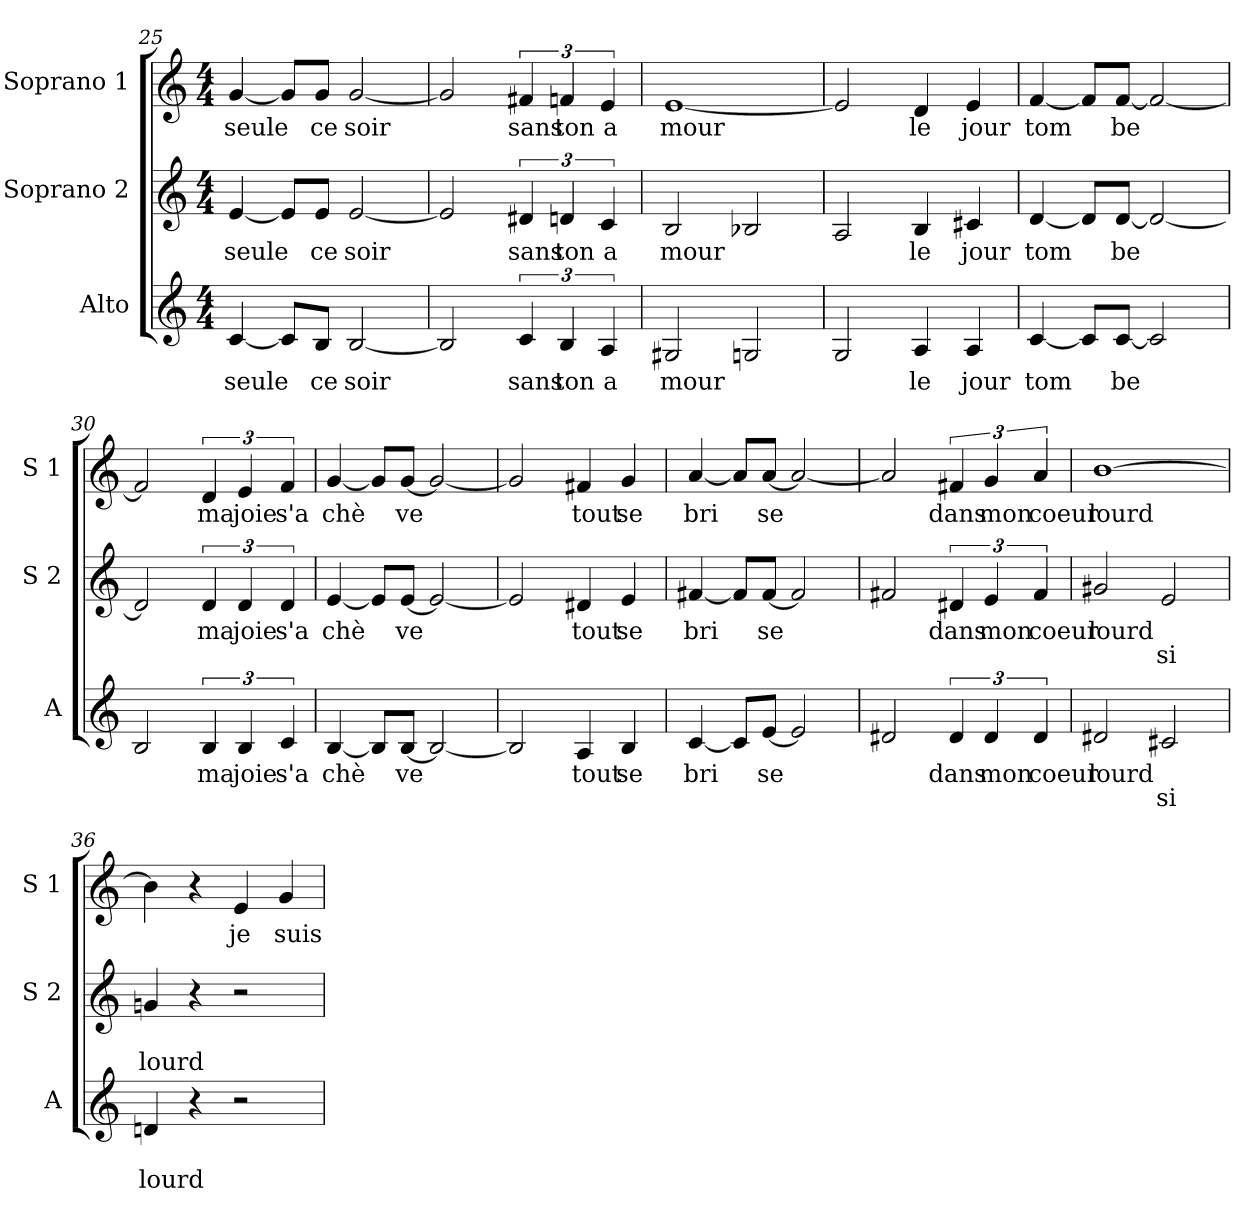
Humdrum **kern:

**kern	**text	**text	**kern	**text	**text	**kern	**text
*part3	*part3	*part3	*part2	*part2	*part2	*part1	*part1
*staff3	*staff3	*staff3	*staff2	*staff2	*staff2	*staff1	*staff1
*I"Alto	*	*	*I"Soprano 2	*	*	*I"Soprano 1	*
*I'A	*	*	*I'S 2	*	*	*I'S 1	*
!!LO:LB:g=z
*clefG2	*	*	*clefG2	*	*	*clefG2	*
*k[]	*	*	*k[]	*	*	*k[]	*
*C:	*	*	*C:	*	*	*C:	*
*M4/4	*	*	*M4/4	*	*	*M4/4	*
=25	=25	=25	=25	=25	=25	=25	=25
!	!LO:LY:b	!	!	!	!	!	!
!	!	!	!	!LO:LY:b	!	!	!
!	!	!	!	!	!	!	!LO:LY:b
[4c/	seule	.	[4e/	seule	.	[4g/	seule
8c/L]	.	.	8e/L]	.	.	8g/L]	.
!	!LO:LY:b	!	!	!	!	!	!
!	!	!	!	!LO:LY:b	!	!	!
!	!	!	!	!	!	!	!LO:LY:b
8B/J	ce	.	8e/J	ce	.	8g/J	ce
!	!LO:LY:b	!	!	!	!	!	!
!	!	!	!	!LO:LY:b	!	!	!
!	!	!	!	!	!	!	!LO:LY:b
[2B/	soir	.	[2e/	soir	.	[2g/	soir
=26	=26	=26	=26	=26	=26	=26	=26
2B/]	.	.	2e/]	.	.	2g/]	.
!	!LO:LY:b	!	!	!	!	!	!
!	!	!	!	!LO:LY:b	!	!	!
!	!	!	!	!	!	!	!LO:LY:b
6c/	sans	.	6d#X/	sans	.	6f#X/	sans
!	!LO:LY:b	!	!	!	!	!	!
!	!	!	!	!LO:LY:b	!	!	!
!	!	!	!	!	!	!	!LO:LY:b
6B/	ton	.	6dn/	ton	.	6fn/	ton
!	!LO:LY:b	!	!	!	!	!	!
!	!	!	!	!LO:LY:b	!	!	!
!	!	!	!	!	!	!	!LO:LY:b
6A/	a	.	6c/	a	.	6e/	a
=27	=27	=27	=27	=27	=27	=27	=27
!	!LO:LY:b	!	!	!	!	!	!
!	!	!	!	!LO:LY:b	!	!	!
!	!	!	!	!	!	!	!LO:LY:b
2G#X/	mour	.	2B/	mour	.	[1e	mour
2Gn/	.	.	2B-X/	.	.	.	.
=28	=28	=28	=28	=28	=28	=28	=28
2G/	.	.	2A/	.	.	2e/]	.
!	!LO:LY:b	!	!	!	!	!	!
!	!	!	!	!LO:LY:b	!	!	!
!	!	!	!	!	!	!	!LO:LY:b
4A/	le	.	4B/	le	.	4d/	le
!	!LO:LY:b	!	!	!	!	!	!
!	!	!	!	!LO:LY:b	!	!	!
!	!	!	!	!	!	!	!LO:LY:b
4A/	jour	.	4c#X/	jour	.	4e/	jour
!!LO:LB:g=z
=29	=29	=29	=29	=29	=29	=29	=29
!	!LO:LY:b	!	!	!	!	!	!
!	!	!	!	!LO:LY:b	!	!	!
!	!	!	!	!	!	!	!LO:LY:b
[4c/	tom	.	[4d/	tom	.	[4f/	tom
8c/L]	.	.	8d/L]	.	.	8f/L]	.
!	!LO:LY:b	!	!	!	!	!	!
!	!	!	!	!LO:LY:b	!	!	!
!	!	!	!	!	!	!	!LO:LY:b
[8c/J	be	.	[8d/J	be	.	[8f/J	be
2c/]	.	.	2d/_	.	.	2f/_	.
=30	=30	=30	=30	=30	=30	=30	=30
2B/	.	.	2d/]	.	.	2f/]	.
!	!LO:LY:b	!	!	!	!	!	!
!	!	!	!	!LO:LY:b	!	!	!
!	!	!	!	!	!	!	!LO:LY:b
6B/	ma	.	6d/	ma	.	6d/	ma
!	!LO:LY:b	!	!	!	!	!	!
!	!	!	!	!LO:LY:b	!	!	!
!	!	!	!	!	!	!	!LO:LY:b
6B/	joie	.	6d/	joie	.	6e/	joie
!	!LO:LY:b	!	!	!	!	!	!
!	!	!	!	!LO:LY:b	!	!	!
!	!	!	!	!	!	!	!LO:LY:b
6c/	s'a	.	6d/	s'a	.	6f/	s'a
=31	=31	=31	=31	=31	=31	=31	=31
!	!LO:LY:b	!	!	!	!	!	!
!	!	!	!	!LO:LY:b	!	!	!
!	!	!	!	!	!	!	!LO:LY:b
[4B/	chè	.	[4e/	chè	.	[4g/	chè
8B/L]	.	.	8e/L]	.	.	8g/L]	.
!	!LO:LY:b	!	!	!	!	!	!
!	!	!	!	!LO:LY:b	!	!	!
!	!	!	!	!	!	!	!LO:LY:b
[8B/J	ve	.	[8e/J	ve	.	[8g/J	ve
2B/_	.	.	2e/_	.	.	2g/_	.
!!LO:LB:g=z
=32	=32	=32	=32	=32	=32	=32	=32
2B/]	.	.	2e/]	.	.	2g/]	.
!	!LO:LY:b	!	!	!	!	!	!
!	!	!	!	!LO:LY:b	!	!	!
!	!	!	!	!	!	!	!LO:LY:b
4A/	tout	.	4d#X/	tout	.	4f#X/	tout
!	!LO:LY:b	!	!	!	!	!	!
!	!	!	!	!LO:LY:b	!	!	!
!	!	!	!	!	!	!	!LO:LY:b
4B/	se	.	4e/	se	.	4g/	se
=33	=33	=33	=33	=33	=33	=33	=33
!	!LO:LY:b	!	!	!	!	!	!
!	!	!	!	!LO:LY:b	!	!	!
!	!	!	!	!	!	!	!LO:LY:b
[4c/	bri	.	[4f#X/	bri	.	[4a/	bri
8c/L]	.	.	8f#/L]	.	.	8a/L]	.
!	!LO:LY:b	!	!	!	!	!	!
!	!	!	!	!LO:LY:b	!	!	!
!	!	!	!	!	!	!	!LO:LY:b
[8e/J	se	.	[8f#/J	se	.	[8a/J	se
2e/]	.	.	2f#/]	.	.	2a/_	.
=34	=34	=34	=34	=34	=34	=34	=34
2d#X/	.	.	2f#i/	.	.	2a/]	.
!	!LO:LY:b	!	!	!	!	!	!
!	!	!	!	!LO:LY:b	!	!	!
!	!	!	!	!	!	!	!LO:LY:b
6d#/	dans	.	6d#X/	dans	.	6f#X/	dans
!	!LO:LY:b	!	!	!	!	!	!
!	!	!	!	!LO:LY:b	!	!	!
!	!	!	!	!	!	!	!LO:LY:b
6d#/	mon	.	6e/	mon	.	6g/	mon
!	!LO:LY:b	!	!	!	!	!	!
!	!	!	!	!LO:LY:b	!	!	!
!	!	!	!	!	!	!	!LO:LY:b
6d#/	coeur	.	6f#/	coeur	.	6a/	coeur
=35	=35	=35	=35	=35	=35	=35	=35
!	!LO:LY:b	!	!	!	!	!	!
!	!	!	!	!LO:LY:b	!	!	!
!	!	!	!	!	!	!	!LO:LY:b
2d#X/	lourd	.	2g#X/	lourd	.	[1b	lourd
!	!	!LO:LY:b	!	!	!	!	!
!	!	!	!	!	!LO:LY:b	!	!
2c#X/	.	si	2e/	.	si	.	.
=36	=36	=36	=36	=36	=36	=36	=36
!	!	!LO:LY:b	!	!	!	!	!
!	!	!	!	!	!LO:LY:b	!	!
4dn/	.	lourd	4gn/	.	lourd	4b\]	.
4r	.	.	4r	.	.	4r	.
!	!	!	!	!	!	!	!LO:LY:b
2r	.	.	2r	.	.	4e/	je
!	!	!	!	!	!	!	!LO:LY:b
.	.	.	.	.	.	4g/	suis
=	=	=	=	=	=	=	=
*-	*-	*-	*-	*-	*-	*-	*-
